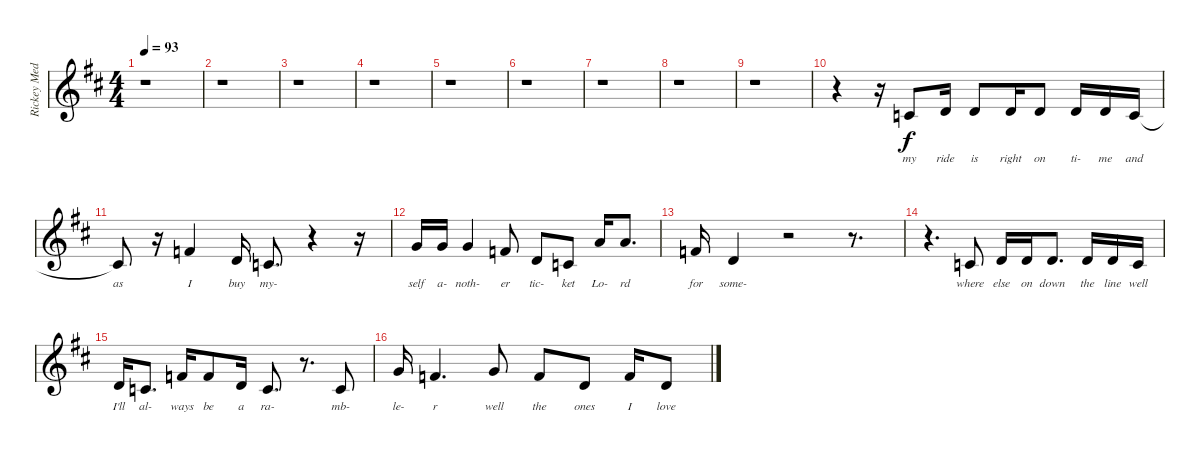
\track ("Rickey Medlocke Vocals" "Rickey Med") {instrument violin}
\staff {score}
\tuning (E4 B3 G3 D3 A2 E2) {hide}
\ts (4 4)
\tempo 93
\clef g2
\ks bminor
r.1{dy f} |
r.1 |
r.1 |
r.1 |
r.1 |
r.1 |
r.1 |
r.1 |
r.1 |
r.4 r.16 5.3.8{lyrics (0 "my") lyrics (1 "") lyrics (2 "") lyrics (3 "") lyrics (4 "")} 7.3.16{lyrics (0 "ride") lyrics (1 "") lyrics (2 "") lyrics (3 "") lyrics (4 "")} 7.3.8{lyrics (0 "is") lyrics (1 "") lyrics (2 "") lyrics (3 "") lyrics (4 "")} 7.3.16{lyrics (0 "right") lyrics (1 "") lyrics (2 "") lyrics (3 "") lyrics (4 "")} 7.3.8{lyrics (0 "on") lyrics (1 "") lyrics (2 "") lyrics (3 "") lyrics (4 "")} 7.3.16{lyrics (0 "ti-") lyrics (1 "") lyrics (2 "") lyrics (3 "") lyrics (4 "")} 7.3.16{lyrics (0 "me") lyrics (1 "") lyrics (2 "") lyrics (3 "") lyrics (4 "")} 5.3.16{lyrics (0 "and") lyrics (1 "") lyrics (2 "") lyrics (3 "") lyrics (4 "")} |
5.3{t}.8{lyrics (0 "as") lyrics (1 "") lyrics (2 "") lyrics (3 "") lyrics (4 "")} r.16 6.2.4{lyrics (0 "I") lyrics (1 "") lyrics (2 "") lyrics (3 "") lyrics (4 "")} 7.3.16{lyrics (0 "buy") lyrics (1 "") lyrics (2 "") lyrics (3 "") lyrics (4 "")} 5.3.8{d lyrics (0 "my-") lyrics (1 "") lyrics (2 "") lyrics (3 "") lyrics (4 "")} r.4 r.16 |
8.2.16{lyrics (0 "self") lyrics (1 "") lyrics (2 "") lyrics (3 "") lyrics (4 "")} 8.2.16{lyrics (0 "a-") lyrics (1 "") lyrics (2 "") lyrics (3 "") lyrics (4 "")} 8.2.4{lyrics (0 "noth-") lyrics (1 "") lyrics (2 "") lyrics (3 "") lyrics (4 "")} 6.2.8{lyrics (0 "er") lyrics (1 "") lyrics (2 "") lyrics (3 "") lyrics (4 "")} 7.3.8{lyrics (0 "tic-") lyrics (1 "") lyrics (2 "") lyrics (3 "") lyrics (4 "")} 5.3.8{lyrics (0 "ket") lyrics (1 "") lyrics (2 "") lyrics (3 "") lyrics (4 "")} 5.1.16{lyrics (0 "Lo-") lyrics (1 "") lyrics (2 "") lyrics (3 "") lyrics (4 "")} 5.1.8{d lyrics (0 "rd") lyrics (1 "") lyrics (2 "") lyrics (3 "") lyrics (4 "")} |
6.2.16{lyrics (0 "for") lyrics (1 "") lyrics (2 "") lyrics (3 "") lyrics (4 "")} 7.3.4{lyrics (0 "some-") lyrics (1 "") lyrics (2 "") lyrics (3 "") lyrics (4 "")} r.2 r.8{d} |
r.4{d} 5.3.8{lyrics (0 "where") lyrics (1 "") lyrics (2 "") lyrics (3 "") lyrics (4 "")} 7.3.16{lyrics (0 "else") lyrics (1 "") lyrics (2 "") lyrics (3 "") lyrics (4 "")} 7.3.16{lyrics (0 "on") lyrics (1 "") lyrics (2 "") lyrics (3 "") lyrics (4 "")} 7.3.8{d lyrics (0 "down") lyrics (1 "") lyrics (2 "") lyrics (3 "") lyrics (4 "")} 7.3.16{lyrics (0 "the") lyrics (1 "") lyrics (2 "") lyrics (3 "") lyrics (4 "")} 7.3.16{lyrics (0 "line") lyrics (1 "") lyrics (2 "") lyrics (3 "") lyrics (4 "")} 5.3.16{lyrics (0 "well") lyrics (1 "") lyrics (2 "") lyrics (3 "") lyrics (4 "")} |
7.3.16{lyrics (0 "I'll") lyrics (1 "") lyrics (2 "") lyrics (3 "") lyrics (4 "")} 5.3.8{d lyrics (0 "al-") lyrics (1 "") lyrics (2 "") lyrics (3 "") lyrics (4 "")} 6.2.16{lyrics (0 "ways") lyrics (1 "") lyrics (2 "") lyrics (3 "") lyrics (4 "")} 6.2.8{lyrics (0 "be") lyrics (1 "") lyrics (2 "") lyrics (3 "") lyrics (4 "")} 7.3.16{lyrics (0 "a") lyrics (1 "") lyrics (2 "") lyrics (3 "") lyrics (4 "")} 5.3.8{d lyrics (0 "ra-") lyrics (1 "") lyrics (2 "") lyrics (3 "") lyrics (4 "")} r.8{d} 5.3.8{lyrics (0 "mb-") lyrics (1 "") lyrics (2 "") lyrics (3 "") lyrics (4 "")} |
8.2.16{lyrics (0 "le-") lyrics (1 "") lyrics (2 "") lyrics (3 "") lyrics (4 "")} 6.2.4{d lyrics (0 "r") lyrics (1 "") lyrics (2 "") lyrics (3 "") lyrics (4 "")} 8.2.8{lyrics (0 "well") lyrics (1 "") lyrics (2 "") lyrics (3 "") lyrics (4 "")} 6.2.8{lyrics (0 "the") lyrics (1 "") lyrics (2 "") lyrics (3 "") lyrics (4 "")} 7.3.8{lyrics (0 "ones") lyrics (1 "") lyrics (2 "") lyrics (3 "") lyrics (4 "")} 6.2.16{lyrics (0 "I") lyrics (1 "") lyrics (2 "") lyrics (3 "") lyrics (4 "")} 7.3.8{lyrics (0 "love") lyrics (1 "") lyrics (2 "") lyrics (3 "") lyrics (4 "")}
